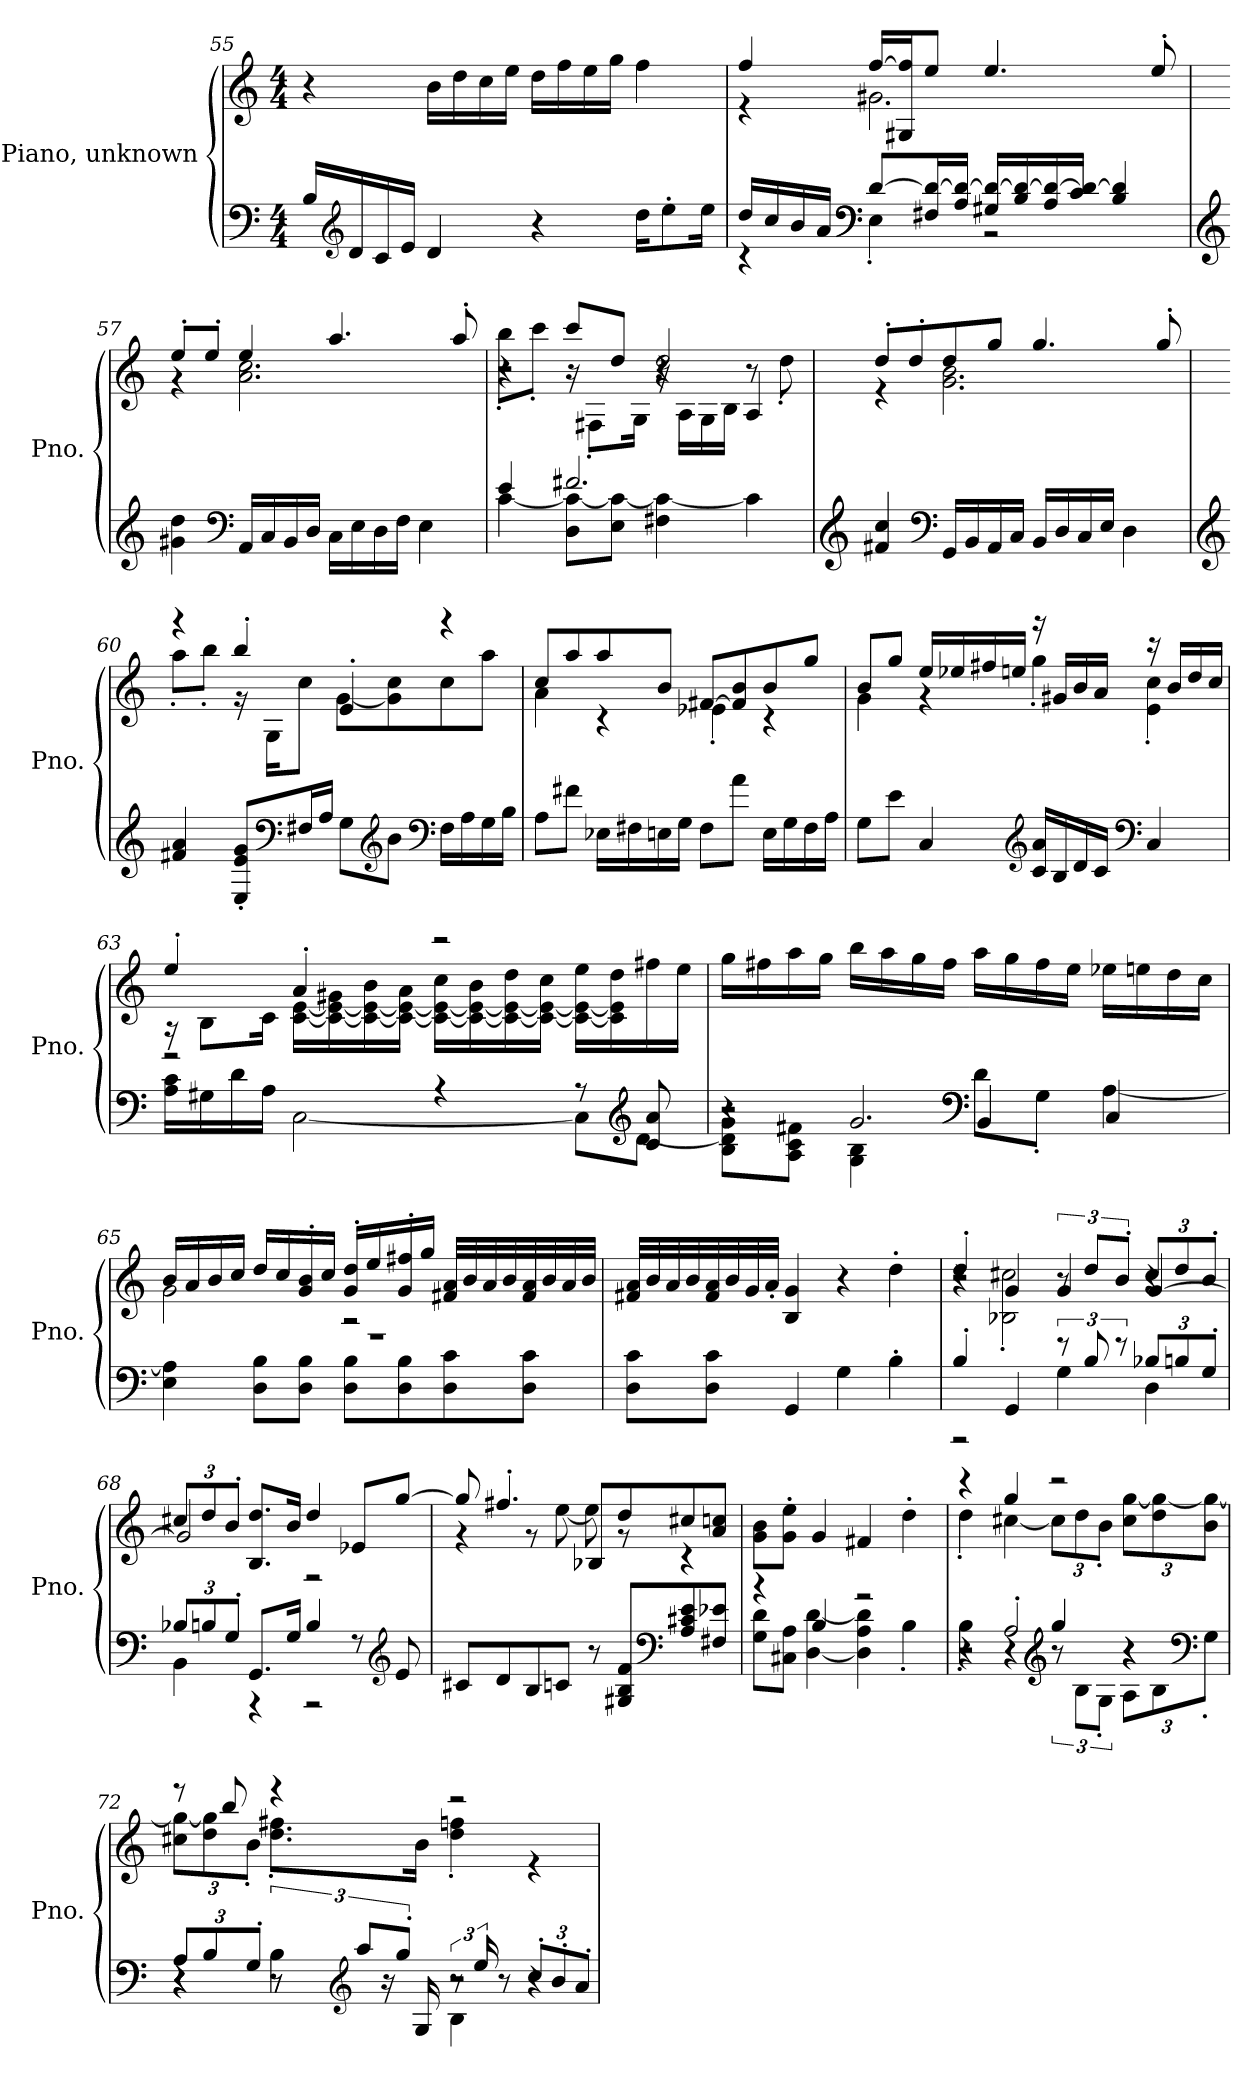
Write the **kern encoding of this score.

**kern	**kern
*part1	*part1
*staff2	*staff1
*I"Piano, unknown	*
*I'Pno.	*
!!LO:LB:g=z
*clefF4	*clefG2
*k[]	*k[]
*M4/4	*M4/4
=55	=55
16B/LL	4r
*clefG2	*
16d/	.
16c/	.
16e/JJ	.
4d/	16b\LL
.	16dd\
.	16cc\
.	16ee\JJ
4r	16dd\LL
.	16ff\
.	16ee\
.	16gg\JJ
16dd\KL	4ff\
8ee'\	.
16ee\Jk	.
=56	=56
*^	*^
16dd/LL	4r	4ff/	4r
16cc/	.	.	.
16b/	.	.	.
16a/JJ	.	.	.
*clefF4	*	*	*
[8d/L	4E'\	[16ff/LL	2.g#X\
.	.	16G#X/ 16ff/]J	.
16F#X/ 16d/_L	.	8ee/J	.
16A/ 16d/_JJ	.	.	.
16G#X/ 16d/_LL	2r	4.ee/	.
16B/ 16d/_	.	.	.
16A/ 16d/_	.	.	.
16c/ 16d/_JJ	.	.	.
4B/ 4d/]	.	.	.
.	.	8ee'/	.
*v	*v	*	*
!!LO:LB:g=z	!!
=57	=57	=57
*clefG2	*	*
4g#X\ 4dd\	8ee'/L	4r
.	8ee'/J	.
*clefF4	*	*
16AA/LL	4ee/	2.a\ 2.cc\
16C/	.	.
16BB/	.	.
16D/JJ	.	.
16C\LL	4.aa/	.
16E\	.	.
16D\	.	.
16F\JJ	.	.
4E\	.	.
.	8aa'/	.
=58	=58	=58
*^	*	*^
4e/	[4c\	4r	8bb'\L	2r
.	.	.	8ccc'\J	.
2.f#X/	8D\ 8c\_L	8ccc/L	16r	.
.	.	.	8F#X'\L	.
.	8E\ 8c\_J	8dd/J	.	.
.	.	.	16G\Jk	.
.	4F#X\ 4c\_	2dd/	16r	4r
.	.	.	16A\LL	.
.	.	.	16G\	.
.	.	.	16B\JJ	.
.	4c\]	.	8r	4A/
.	.	.	8dd'\	.
*v	*v	*	*	*
*	*v	*v	*v
=59	=59
*clefG2	*
*	*^
4f#X/ 4cc/	8dd'/L	4r
.	8dd'/	.
*clefF4	*	*
16GG/LL	8dd/	2.g\ 2.b\
16BB/	.	.
16AA/	8gg/J	.
16C/JJ	.	.
16BB/LL	4.gg/	.
16D/	.	.
16C/	.	.
16E/JJ	.	.
4D\	.	.
.	8gg'/	.
!!LO:LB:g=z	!!
=60	=60	=60
*clefG2	*	*
4f#X/ 4a/	4r	8aa'\L
.	.	8bb'\J
8E/' 8e/' 8g/'L	4bb'/	16r
.	.	16G\KL
*clefF4	*	*
16F#X/L	.	8cc\J
16A/JJ	.	.
8G\L	4e'/	[8g\L
*clefG2	*	*
8b\J	.	8g\] 8cc\
*clefF4	*	*
16F#\LL	4r	8cc\
16A\	.	.
16G\	.	8aa\J
16B\JJ	.	.
=61	=61	=61
8A\L	8cc/L	4a\
8f#X\J	8aa/	.
16E-X\LL	8aa/	4r
16F#X\	.	.
16En\	8b/J	.
16G\JJ	.	.
8F#\L	[8f#X/L	4e-X'\
8a\J	8f#/] 8b/	.
16E\LL	8b/	4r
16G\	.	.
16F#\	8gg/J	.
16A\JJ	.	.
!!LO:LB:g=z	!!
=62	=62	=62
8G\L	8b/L	4g\
8e\J	8gg/J	.
4C/	16ee/LL	4r
.	16ee-X/	.
.	16ff#X/	.
.	16een/JJ	.
*clefG2	*	*
16c/ 16a/LL	16r	4gg'\
16B/	16g#X/LL	.
16d/	16b/	.
16c/JJ	16a/JJ	.
*clefF4	*	*
4C/	16r	4e\' 4cc\'
.	16b/LL	.
.	16dd/	.
.	16cc/JJ	.
=63	=63	=63
*^	*	*
2r	16A\ 16c\LL	4ee'/	16r
.	16G#X\	.	8B\L
.	16d\	.	.
.	16A\JJ	.	16c\Jk
.	[2C\	4a'/	[16c\ [16e\LL
.	.	.	16c\_ 16e\_ 16g#X\
.	.	.	16c\_ 16e\_ 16b\
.	.	.	16c\_ 16e\_ 16a\JJ
4r	.	2r	16c\_ 16e\_ 16cc\LL
.	.	.	16c\_ 16e\_ 16b\
.	.	.	16c\_ 16e\_ 16dd\
.	.	.	16c\_ 16e\_ 16cc\JJ
8r	8C\L]	.	16c\_ 16e\_ 16ee\LL
.	.	.	16c\] 16e\] 16dd\
*clefG2	*	*	*
8c/ 8a/	[8d\J	.	16ff#X\
.	.	.	16ee\JJ
*	*	*v	*v
!!LO:LB:g=z
=64	=64	=64
*	*^	*
4r	8B\ 8d\] 8g\L	2r	16gg\LL
.	.	.	16ff#X\
.	8A\ 8c\ 8f#X\J	.	16aa\
.	.	.	16gg\JJ
2.g/	4G\ 4B\	.	16bb\LL
.	.	.	16aa\
.	.	.	16gg\
.	.	.	16ff#\JJ
*clefF4	*	*	*
.	8d\L	4BB/	16aa\LL
.	.	.	16gg\
.	8G'\J	.	16ff#\
.	.	.	16ee\JJ
.	[4A\	4C/	16ee-X\LL
.	.	.	16een\
.	.	.	16dd\
.	.	.	16cc\JJ
*	*v	*v	*
=65	=65	=65
*	*	*^
1r	4E\ 4A\]	16b/LL	2g\
.	.	16a/	.
.	.	16b/	.
.	.	16cc/JJ	.
.	8D\ 8B\L	16dd/LL	.
.	.	16cc/	.
.	8D\ 8B\J	16g/' 16b/'	.
.	.	16cc/JJ	.
.	8D\ 8B\L	16g/' 16dd/'LL	2r
.	.	16ee/	.
.	8D\ 8B\	16g/' 16ff#X/'	.
.	.	16gg/JJ	.
.	8D\ 8c\	32f#X/ 32a/LLL	.
.	.	32b/	.
.	.	32a/	.
.	.	32b/	.
.	8D\ 8c\J	32f#/ 32a/	.
.	.	32b/	.
.	.	32a/	.
.	.	32b/JJJ	.
*v	*v	*	*
*	*v	*v
!!LO:PB:g=z
=66	=66
8D\ 8c\L	32f#X/ 32a/LLL
.	32b/
.	32a/
.	32b/
8D\ 8c\J	32f#/ 32a/
.	32b/
.	32g/
.	32a'/JJJ
4GG/	4B/ 4g/
4G\	4r
4B'\	4dd'\
=67	=67
*^	*^
*	*	*	*^
4B'/	2r	4dd'/	4r	2r
4GG/	.	4g/	2B-X\' 2cc#X\'	.
12r	4G\	12r	.	4g/
12B/	.	12dd/L	.	.
12r	.	12b'/J	.	.
*Xbrackettup	*	*Xbrackettup	*	*
12B-X/L	4D\	12cc#/L	4r	[4g/
12Bn/	.	12dd/	.	.
12G'/J	.	12b'/J	.	.
*	*	*	*v	*v
=68	=68	=68	=68
12B-X/L	4BB\	12cc#X/L	2g/]
12Bn/	.	12dd/	.
12G'/J	.	12b'/J	.
8.GG/L	4r	8.B/ 8.dd/L	.
16G/Jk	.	16b/Jk	.
4B/	2r	4dd/	2r
8r	.	8e-X/L	.
*clefG2	*	*	*
8e/	.	[8gg/J	.
*v	*v	*	*
!!LO:LB:g=z	!!
=69	=69	=69
8c#X/L	8gg/]	4r
8d/	4.ff#X'/	.
8B/	.	8r
8cn/J	.	[8ee\
8r	8B-X/L	8ee\]
8G#X/ 8B/ 8f/L	8dd/	8r
*clefF4	*	*
8A/ 8c#X/ 8e/	8cc#X/	4r
8F#X/ 8e-X/J	8a/ 8ccn/J	.
*	*v	*v
=70	=70
*^	*
4r	8G\ 8d\L	8g\ 8b\L
.	8C#X\ 8A\J	8g\' 8ee\'J
4B/	[4D\ [4d\	4g/
2r	4D\] 4A\ 4d\]	4f#X/
.	4B'\	4dd'\
=71	=71	=71
*	*^	*^
2r	4B'\	4r	4r	4dd'\
.	4r	2A'/	4gg/	[4cc#X\
*clefG2	*	*	*	*
*	*brackettup	*	*	*
4gg/	12r	.	2r	12cc#\L]
.	12B\L	.	.	12dd\
.	12G'\J	.	.	12b'\J
*	*Xbrackettup	*	*	*
4r	12A\L	4r	.	12cc#\ [12gg\L
.	12B\	.	.	12dd\ 12gg\_
*clefF4	*	*	*	*
.	12G'\J	.	.	12b\ 12gg\_J
!!LO:LB:g=z	!!
=72	=72	=72	=72	=72
12A/L	4r	4r	8r	12cc#X\ 12gg\_L
12B/	.	.	.	12dd\ 12gg\]
.	.	.	8bb/	.
12G'/J	.	.	.	12b'\J
*brackettup	*	*	*	*
12r	4B\	8r	4r	8.dd\' 8.ff#X\'L
*clefG2	*	*	*	*
12aa/L	.	.	.	.
.	.	16r	.	.
12gg'/J	.	.	.	.
.	.	16G/	.	16b\Jk
12r	4B\	2r	2r	4dd\' 4ffn\'
24ee/	.	.	.	.
8r	.	.	.	.
*Xbrackettup	*	*	*	*
12cc'/L	4r	.	.	4r
12b'/	.	.	.	.
12a'/J	.	.	.	.
*v	*v	*v	*	*
*	*v	*v
=	=
*-	*-
